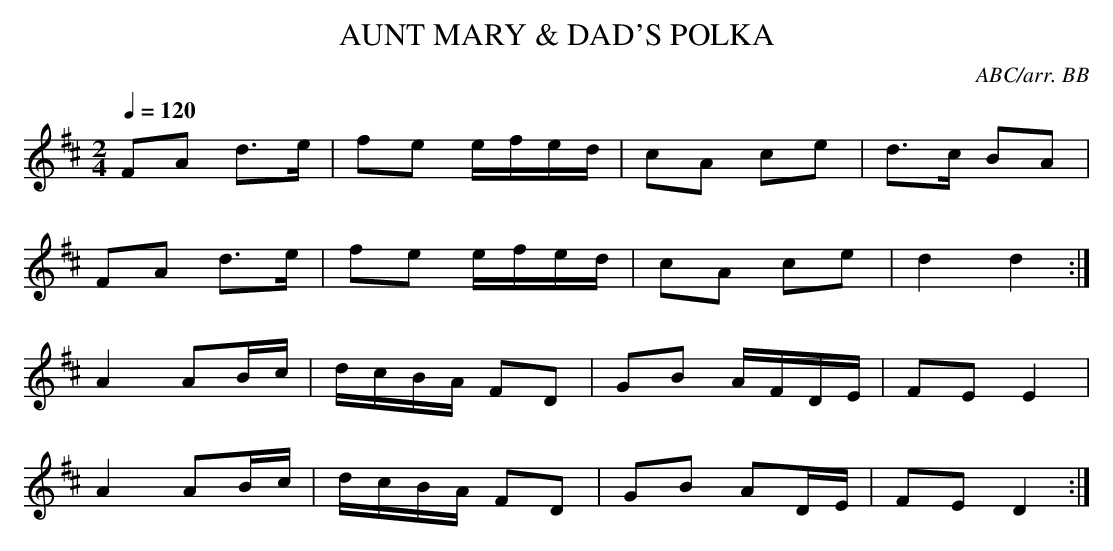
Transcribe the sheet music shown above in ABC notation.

X:1
T:AUNT MARY & DAD'S POLKA
C:ABC/arr. BB
Q:1/4=120
M:2/4
L:1/8
K:D
FA d>e|fe e/f/e/d/|cA ce|d>c BA|
FA d>e|fe e/f/e/d/|cA ce|d2 d2 :|
A2 AB/c/|d/c/B/A/ FD|GB A/F/D/E/|FE E2|
A2 AB/c/|d/c/B/A/ FD|GB AD/E/|FE D2 :|
